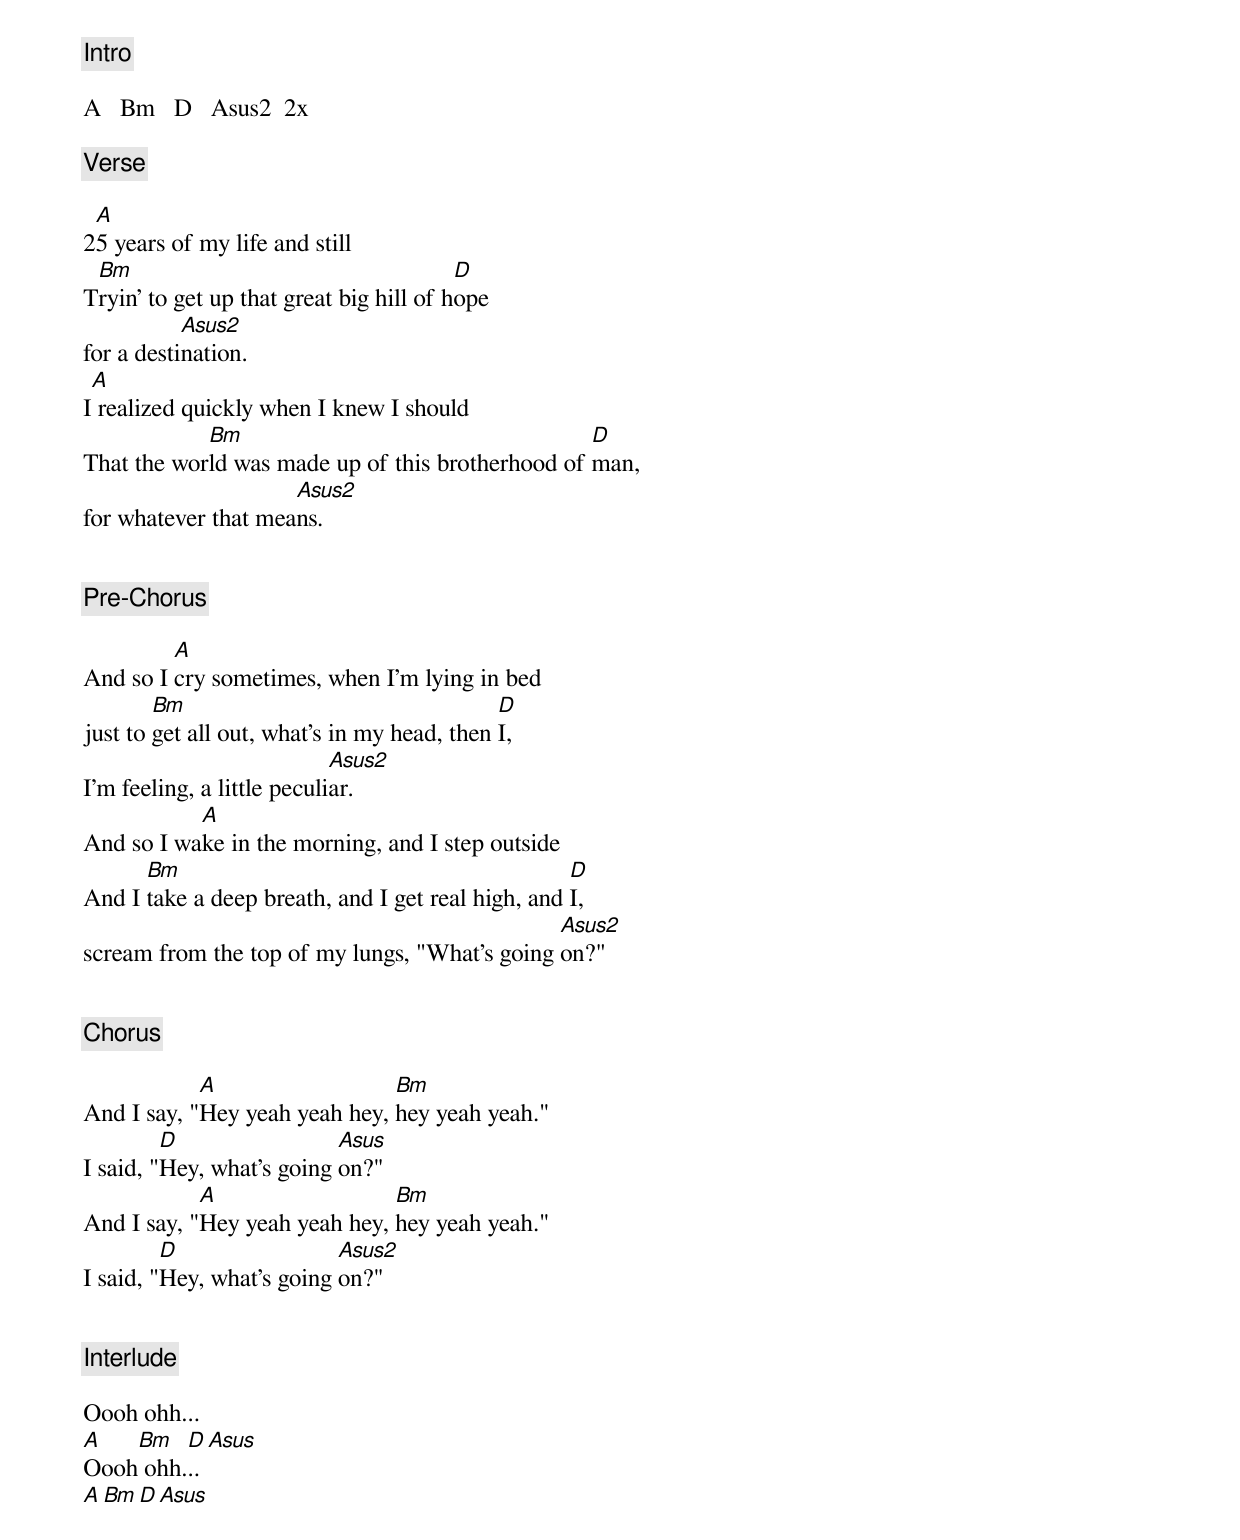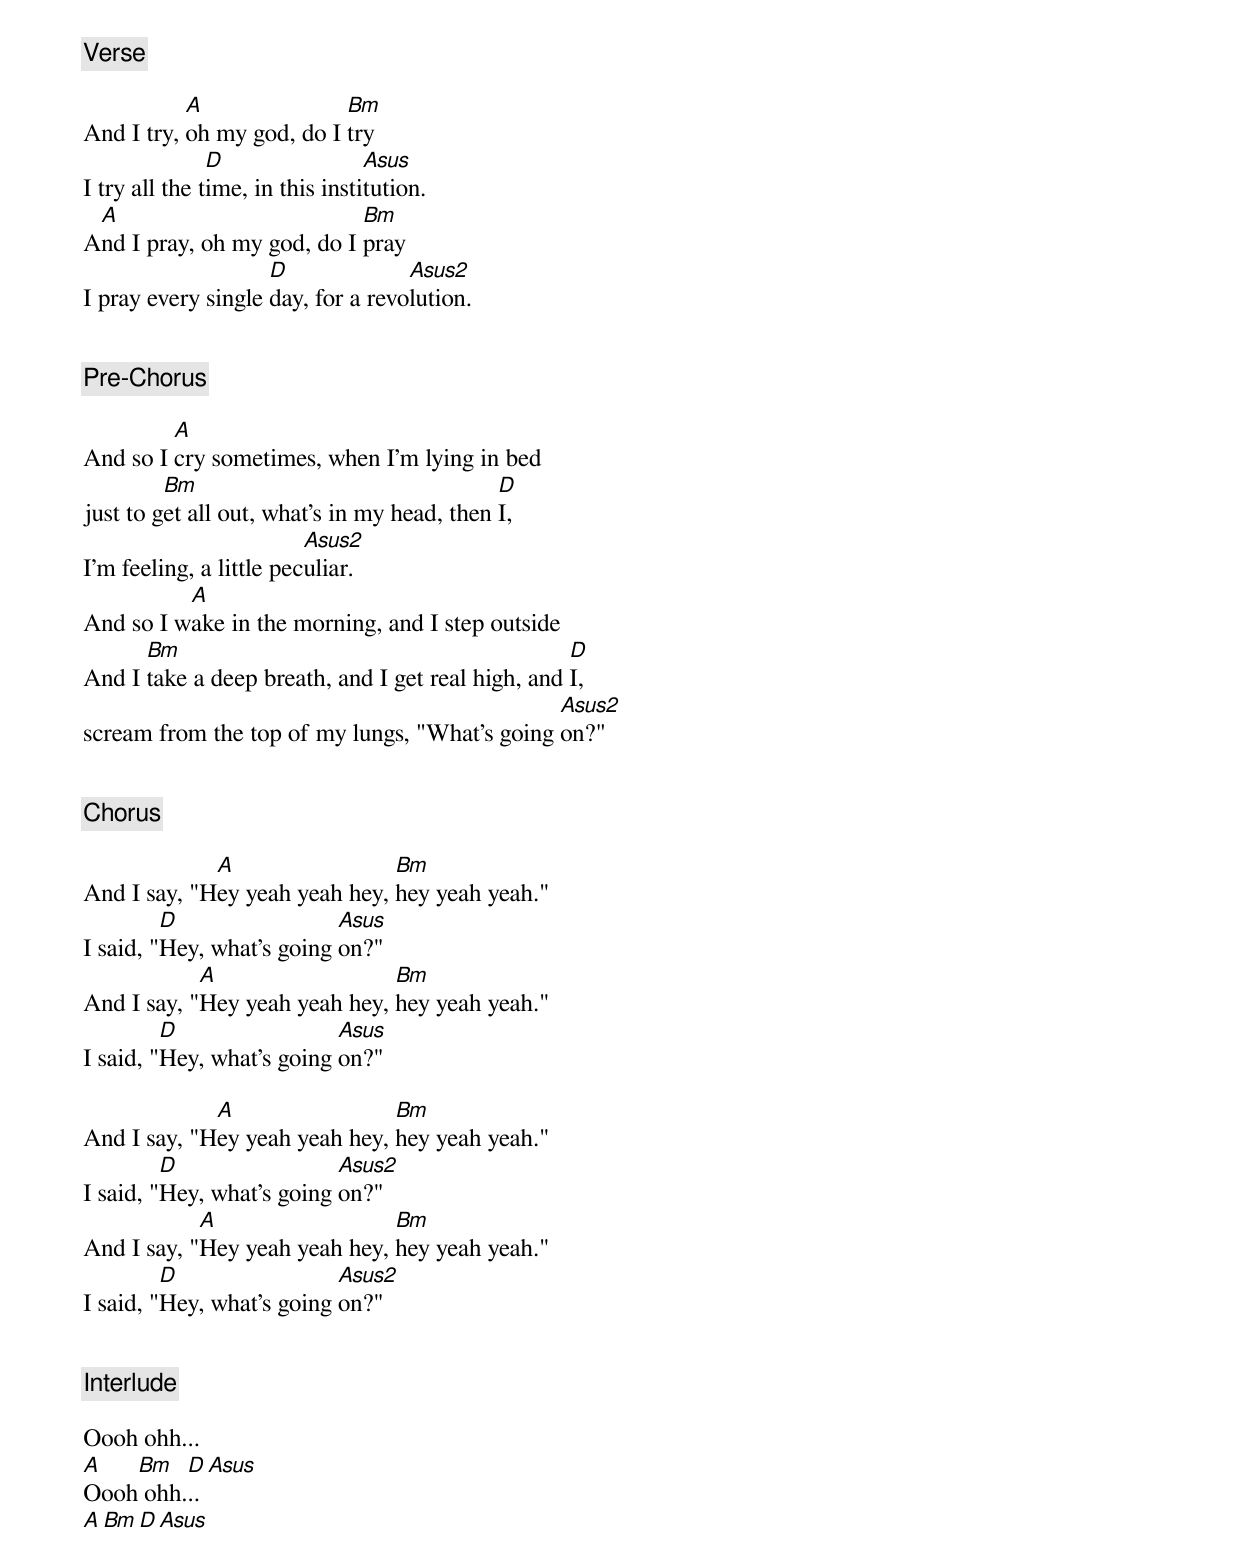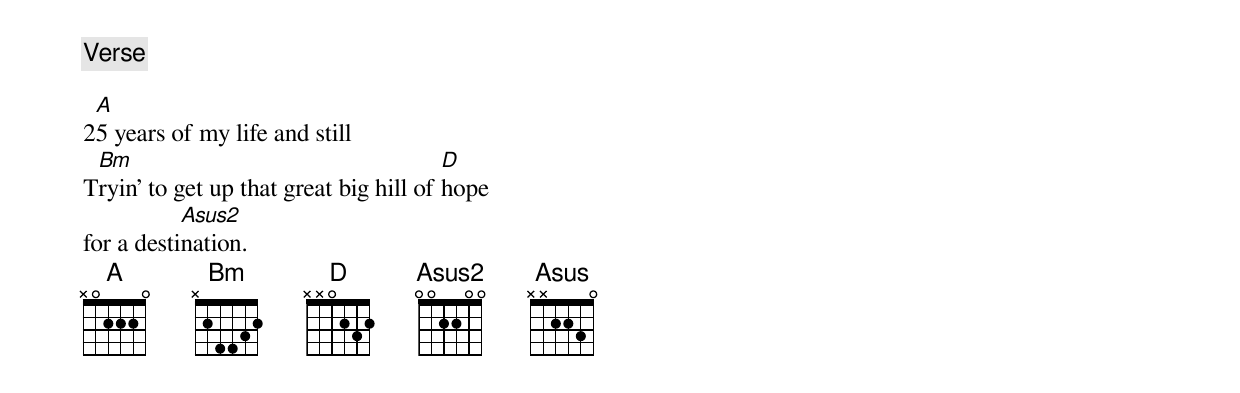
[Intro]

A   Bm   D   Asus2  2x

[Verse]

 A
25 years of my life and still
 Bm                                      D
Tryin' to get up that great big hill of hope
           Asus2
for a destination.
 A
I realized quickly when I knew I should
            Bm                                    D
That the world was made up of this brotherhood of man,
                     Asus2
for whatever that means.


[Pre-Chorus]

         A
And so I cry sometimes, when I'm lying in bed
        Bm                                   D
just to get all out, what's in my head, then I,
                            Asus2
I'm feeling, a little peculiar.
           A
And so I wake in the morning, and I step outside
      Bm                                           D
And I take a deep breath, and I get real high, and I,
                                               Asus2
scream from the top of my lungs, "What's going on?"


[Chorus]

            A                  Bm
And I say, "Hey yeah yeah hey, hey yeah yeah."
         D                 Asus
I said, "Hey, what's going on?"
            A                  Bm
And I say, "Hey yeah yeah hey, hey yeah yeah."
         D                 Asus2
I said, "Hey, what's going on?"


[Interlude]

Oooh ohh...
A   Bm   D   Asus
Oooh ohh...
A   Bm   D   Asus


[Verse]

           A               Bm
And I try, oh my god, do I try
               D                 Asus
I try all the time, in this institution.
 A                          Bm
And I pray, oh my god, do I pray
                    D              Asus2
I pray every single day, for a revolution.


[Pre-Chorus]

         A
And so I cry sometimes, when I'm lying in bed
         Bm                                  D
just to get all out, what's in my head, then I,
                         Asus2
I'm feeling, a little peculiar.
          A
And so I wake in the morning, and I step outside
      Bm                                           D
And I take a deep breath, and I get real high, and I,
                                               Asus2
scream from the top of my lungs, "What's going on?"


[Chorus]

             A                 Bm
And I say, "Hey yeah yeah hey, hey yeah yeah."
         D                 Asus
I said, "Hey, what's going on?"
            A                  Bm
And I say, "Hey yeah yeah hey, hey yeah yeah."
         D                 Asus
I said, "Hey, what's going on?"

             A                 Bm
And I say, "Hey yeah yeah hey, hey yeah yeah."
         D                 Asus2
I said, "Hey, what's going on?"
            A                  Bm
And I say, "Hey yeah yeah hey, hey yeah yeah."
         D                 Asus2
I said, "Hey, what's going on?"


[Interlude]

Oooh ohh...
A   Bm   D   Asus
Oooh ohh...
A   Bm   D   Asus


[Verse]

 A
25 years of my life and still
 Bm                                     D
Tryin' to get up that great big hill of hope
           Asus2
for a destination.
